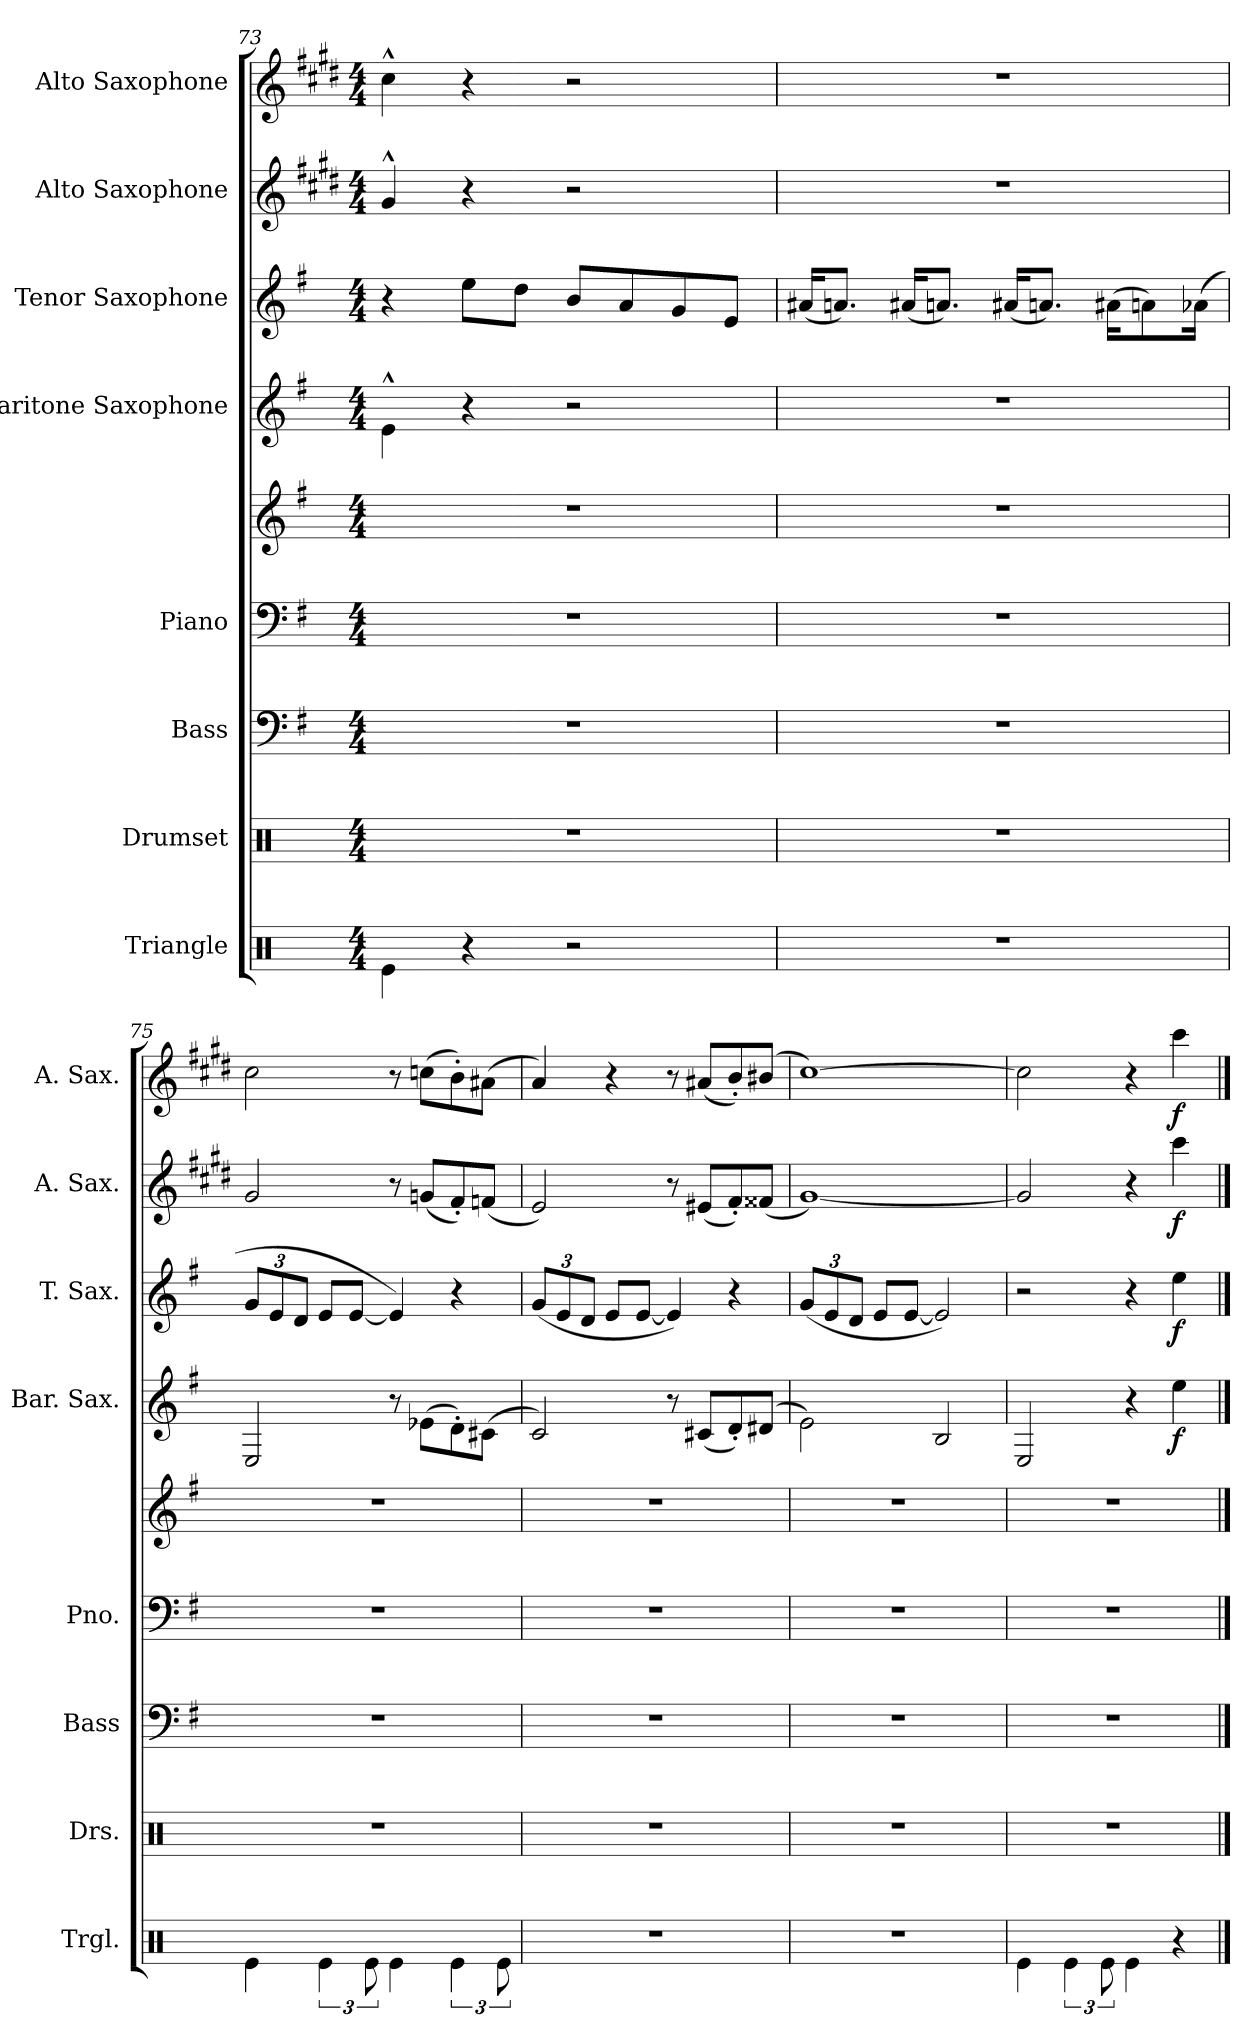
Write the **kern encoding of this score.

**kern	**kern	**kern	**kern	**kern	**kern	**dynam	**kern	**dynam	**kern	**dynam	**kern	**dynam
*part8	*part7	*part6	*part5	*part5	*part4	*part4	*part3	*part3	*part2	*part2	*part1	*part1
*staff9	*staff8	*staff7	*staff6	*staff5	*staff4	*staff4	*staff3	*staff3	*staff2	*staff2	*staff1	*staff1
*I"Triangle	*I"Drumset	*I"Bass	*I"Piano	*	*I"Baritone Saxophone	*	*I"Tenor Saxophone	*	*I"Alto Saxophone	*	*I"Alto Saxophone	*
*I'Trgl.	*I'Drs.	*I'Bass	*I'Pno.	*	*I'Bar. Sax.	*	*I'T. Sax.	*	*I'A. Sax.	*	*I'A. Sax.	*
!!LO:PB:g=z
*clefX	*clefX	*clefF4	*clefF4	*clefG2	*clefG2	*	*clefG2	*	*clefG2	*	*clefG2	*
*	*	*ITrd7c12	*	*	*ITrd12c21	*	*ITrd8c14	*	*ITrd5c9	*	*ITrd5c9	*
*k[]	*k[]	*k[f#]	*k[f#]	*k[f#]	*k[f#]	*	*k[f#]	*	*k[f#]	*	*k[f#]	*
*M4/4	*M4/4	*M4/4	*M4/4	*M4/4	*M4/4	*	*M4/4	*	*M4/4	*	*M4/4	*
=73	=73	=73	=73	=73	=73	=73	=73	=73	=73	=73	=73	=73
4Re\	1r	1r	1r	1r	4E^^\	.	4r	.	4B^^/	.	4e^^\	.
4r	.	.	.	.	4r	.	8e\L	.	4r	.	4r	.
.	.	.	.	.	.	.	8d\J	.	.	.	.	.
2r	.	.	.	.	2r	.	8B/L	.	2r	.	2r	.
.	.	.	.	.	.	.	8A/	.	.	.	.	.
.	.	.	.	.	.	.	8G/	.	.	.	.	.
.	.	.	.	.	.	.	8E/J	.	.	.	.	.
=74	=74	=74	=74	=74	=74	=74	=74	=74	=74	=74	=74	=74
1r	1r	1r	1r	1r	1r	.	(16A#X/KL	.	1r	.	1r	.
.	.	.	.	.	.	.	8.An/J)	.	.	.	.	.
.	.	.	.	.	.	.	(16A#X/KL	.	.	.	.	.
.	.	.	.	.	.	.	8.An/J)	.	.	.	.	.
.	.	.	.	.	.	.	(16A#X/KL	.	.	.	.	.
.	.	.	.	.	.	.	8.An/J)	.	.	.	.	.
.	.	.	.	.	.	.	(16A#X\KL	.	.	.	.	.
.	.	.	.	.	.	.	8An\)	.	.	.	.	.
.	.	.	.	.	.	.	(16A-X\Jk	.	.	.	.	.
=75	=75	=75	=75	=75	=75	=75	=75	=75	=75	=75	=75	=75
*	*	*	*	*	*	*	*Xbrackettup	*	*	*	*	*
4Re\	1r	1r	1r	1r	2EE/	.	12G/L	.	2B/	.	2e\	.
.	.	.	.	.	.	.	12E/	.	.	.	.	.
.	.	.	.	.	.	.	12D/J	.	.	.	.	.
6Re\	.	.	.	.	.	.	8E/L	.	.	.	.	.
.	.	.	.	.	.	.	[8E/J	.	.	.	.	.
12Re\	.	.	.	.	.	.	.	.	.	.	.	.
4Re\	.	.	.	.	8r	.	4E/])	.	8r	.	8r	.
.	.	.	.	.	(8E-X\L	.	.	.	(8B-X/L	.	(8e-X\L	.
6Re\	.	.	.	.	8D'\)	.	4r	.	8A'/)	.	8d'\)	.
.	.	.	.	.	(8C#X\J	.	.	.	(8A-X/J	.	(8c#X\J	.
12Re\	.	.	.	.	.	.	.	.	.	.	.	.
!!LO:PB:g=z
=76	=76	=76	=76	=76	=76	=76	=76	=76	=76	=76	=76	=76
1r	1r	1r	1r	1r	2C/)	.	(12G/L	.	2G/)	.	4c/)	.
.	.	.	.	.	.	.	12E/	.	.	.	.	.
.	.	.	.	.	.	.	12D/J	.	.	.	.	.
.	.	.	.	.	.	.	8E/L	.	.	.	4r	.
.	.	.	.	.	.	.	[8E/J	.	.	.	.	.
.	.	.	.	.	8r	.	4E/])	.	8r	.	8r	.
.	.	.	.	.	(8C#X/L	.	.	.	(8G#X/L	.	(8c#X/L	.
.	.	.	.	.	8D'/)	.	4r	.	8A'/)	.	8d'/)	.
.	.	.	.	.	(8D#X/J	.	.	.	(8A#X/J	.	(8d#X/J	.
=77	=77	=77	=77	=77	=77	=77	=77	=77	=77	=77	=77	=77
1r	1r	1r	1r	1r	2E\)	.	(12G/L	.	[1B)	.	[1e)	.
.	.	.	.	.	.	.	12E/	.	.	.	.	.
.	.	.	.	.	.	.	12D/J	.	.	.	.	.
.	.	.	.	.	.	.	8E/L	.	.	.	.	.
.	.	.	.	.	.	.	[8E/J	.	.	.	.	.
.	.	.	.	.	2BB/	.	2E/])	.	.	.	.	.
=78	=78	=78	=78	=78	=78	=78	=78	=78	=78	=78	=78	=78
4Re\	1r	1r	1r	1r	2EE/	.	2r	.	2B/]	.	2e\]	.
6Re\	.	.	.	.	.	.	.	.	.	.	.	.
12Re\	.	.	.	.	.	.	.	.	.	.	.	.
4Re\	.	.	.	.	4r	.	4r	.	4r	.	4r	.
!	!	!	!	!	!	!LO:DY:b	!	!LO:DY:b	!	!LO:DY:b	!	!LO:DY:b
4r	.	.	.	.	4e\	f	4e\	f	4ee\	f	4ee\	f
==	==	==	==	==	==	==	==	==	==	==	==	==
*-	*-	*-	*-	*-	*-	*-	*-	*-	*-	*-	*-	*-
